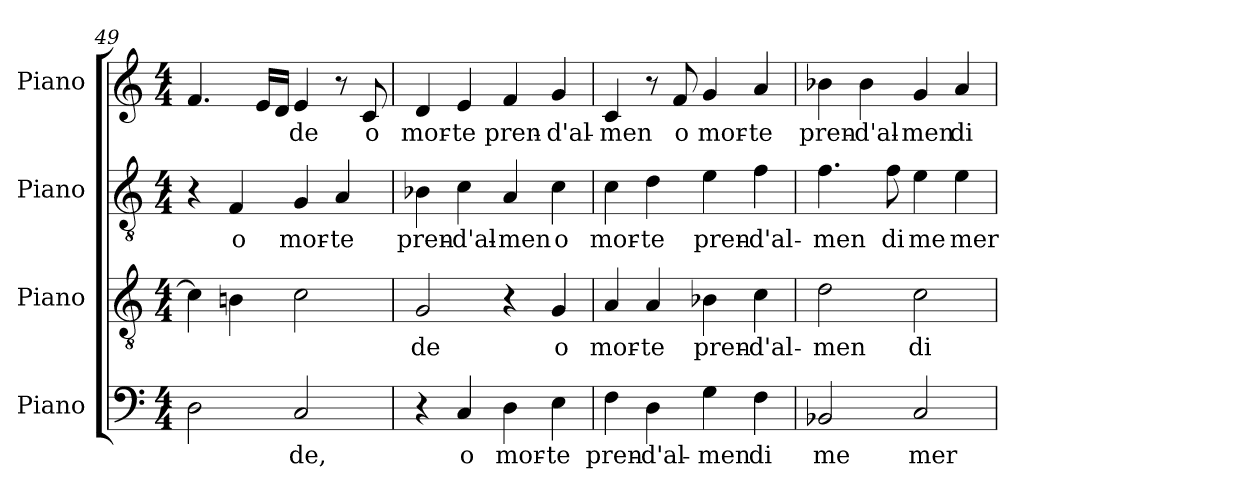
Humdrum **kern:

**kern	**text	**kern	**text	**kern	**text	**kern	**text
*part4	*part4	*part3	*part3	*part2	*part2	*part1	*part1
*staff4	*staff4	*staff3	*staff3	*staff2	*staff2	*staff1	*staff1
*I"Piano	*	*I"Piano	*	*I"Piano	*	*I"Piano	*
*I'Pno.	*	*I'Pno.	*	*I'Pno.	*	*I'Pno.	*
*clefF4	*	*clefGv2	*	*clefGv2	*	*clefG2	*
*	*	*ITrd7c12	*	*ITrd7c12	*	*	*
*k[]	*	*k[]	*	*k[]	*	*k[]	*
*C:	*	*C:	*	*C:	*	*C:	*
*M4/4	*	*M4/4	*	*M4/4	*	*M4/4	*
=49	=49	=49	=49	=49	=49	=49	=49
2Di\	.	4Ci\]	.	4r	.	4.fi/	.
!	!	!	!	!	!LO:LY:b:color=#000000	!	!
.	.	4BBni\	.	4FFi/	o	.	.
.	.	.	.	.	.	16ei/LL	.
.	.	.	.	.	.	16di/JJ	.
!	!LO:LY:b:color=#000000	!	!	!	!	!	!
!	!	!	!	!	!LO:LY:b:color=#000000	!	!
!	!	!	!	!	!	!	!LO:LY:b:color=#000000
2Ci/	-de,	2Ci\	.	4GGi/	mor-	4ei/	-de
!	!	!	!	!	!LO:LY:b:color=#000000	!	!
.	.	.	.	4AAi/	-te	8r	.
!	!	!	!	!	!	!	!LO:LY:b:color=#000000
.	.	.	.	.	.	8ci/	o
=50	=50	=50	=50	=50	=50	=50	=50
!	!	!	!LO:LY:b:color=#000000	!	!	!	!
!	!	!	!	!	!LO:LY:b:color=#000000	!	!
!	!	!	!	!	!	!	!LO:LY:b:color=#000000
4r	.	2GGi/	-de	4BB-i\	pren-	4di/	mor-
!	!LO:LY:b:color=#000000	!	!	!	!	!	!
!	!	!	!	!	!LO:LY:b:color=#000000	!	!
!	!	!	!	!	!	!	!LO:LY:b:color=#000000
4Ci/	o	.	.	4Ci\	-d'al-	4ei/	-te
!	!LO:LY:b:color=#000000	!	!	!	!	!	!
!	!	!	!	!	!LO:LY:b:color=#000000	!	!
!	!	!	!	!	!	!	!LO:LY:b:color=#000000
4Di\	mor-	4r	.	4AAi/	-men	4fi/	pren-
!	!LO:LY:b:color=#000000	!	!	!	!	!	!
!	!	!	!LO:LY:b:color=#000000	!	!	!	!
!	!	!	!	!	!LO:LY:b:color=#000000	!	!
!	!	!	!	!	!	!	!LO:LY:b:color=#000000
4Ei\	-te	4GGi/	o	4Ci\	o	4gi/	-d'al-
!!LO:LB:g=z
=51	=51	=51	=51	=51	=51	=51	=51
!	!LO:LY:b:color=#000000	!	!	!	!	!	!
!	!	!	!LO:LY:b:color=#000000	!	!	!	!
!	!	!	!	!	!LO:LY:b:color=#000000	!	!
!	!	!	!	!	!	!	!LO:LY:b:color=#000000
4Fi\	pren-	4AAi/	mor-	4Ci\	mor-	4ci/	-men
!	!LO:LY:b:color=#000000	!	!	!	!	!	!
!	!	!	!LO:LY:b:color=#000000	!	!	!	!
!	!	!	!	!	!LO:LY:b:color=#000000	!	!
4Di\	-d'al-	4AAi/	-te	4Di\	-te	8r	.
!	!	!	!	!	!	!	!LO:LY:b:color=#000000
.	.	.	.	.	.	8fi/	o
!	!LO:LY:b:color=#000000	!	!	!	!	!	!
!	!	!	!LO:LY:b:color=#000000	!	!	!	!
!	!	!	!	!	!LO:LY:b:color=#000000	!	!
!	!	!	!	!	!	!	!LO:LY:b:color=#000000
4Gi\	-men	4BB-i\	pren-	4Ei\	pren-	4gi/	mor-
!	!LO:LY:b:color=#000000	!	!	!	!	!	!
!	!	!	!LO:LY:b:color=#000000	!	!	!	!
!	!	!	!	!	!LO:LY:b:color=#000000	!	!
!	!	!	!	!	!	!	!LO:LY:b:color=#000000
4Fi\	di	4Ci\	-d'al-	4Fi\	-d'al-	4ai/	-te
=52	=52	=52	=52	=52	=52	=52	=52
!	!LO:LY:b:color=#000000	!	!	!	!	!	!
!	!	!	!LO:LY:b:color=#000000	!	!	!	!
!	!	!	!	!	!LO:LY:b:color=#000000	!	!
!	!	!	!	!	!	!	!LO:LY:b:color=#000000
2BB-i/	me	2Di\	-men	4.Fi\	-men	4b-i\	pren-
!	!	!	!	!	!	!	!LO:LY:b:color=#000000
.	.	.	.	.	.	4b-i\	-d'al-
!	!	!	!	!	!LO:LY:b:color=#000000	!	!
.	.	.	.	8Fi\	di	.	.
!	!LO:LY:b:color=#000000	!	!	!	!	!	!
!	!	!	!LO:LY:b:color=#000000	!	!	!	!
!	!	!	!	!	!LO:LY:b:color=#000000	!	!
!	!	!	!	!	!	!	!LO:LY:b:color=#000000
2Ci/	mer-	2Ci\	di	4Ei\	me	4gi/	-men
!	!	!	!	!	!LO:LY:b:color=#000000	!	!
!	!	!	!	!	!	!	!LO:LY:b:color=#000000
.	.	.	.	4Ei\	mer-	4ai/	di
=	=	=	=	=	=	=	=
*-	*-	*-	*-	*-	*-	*-	*-
